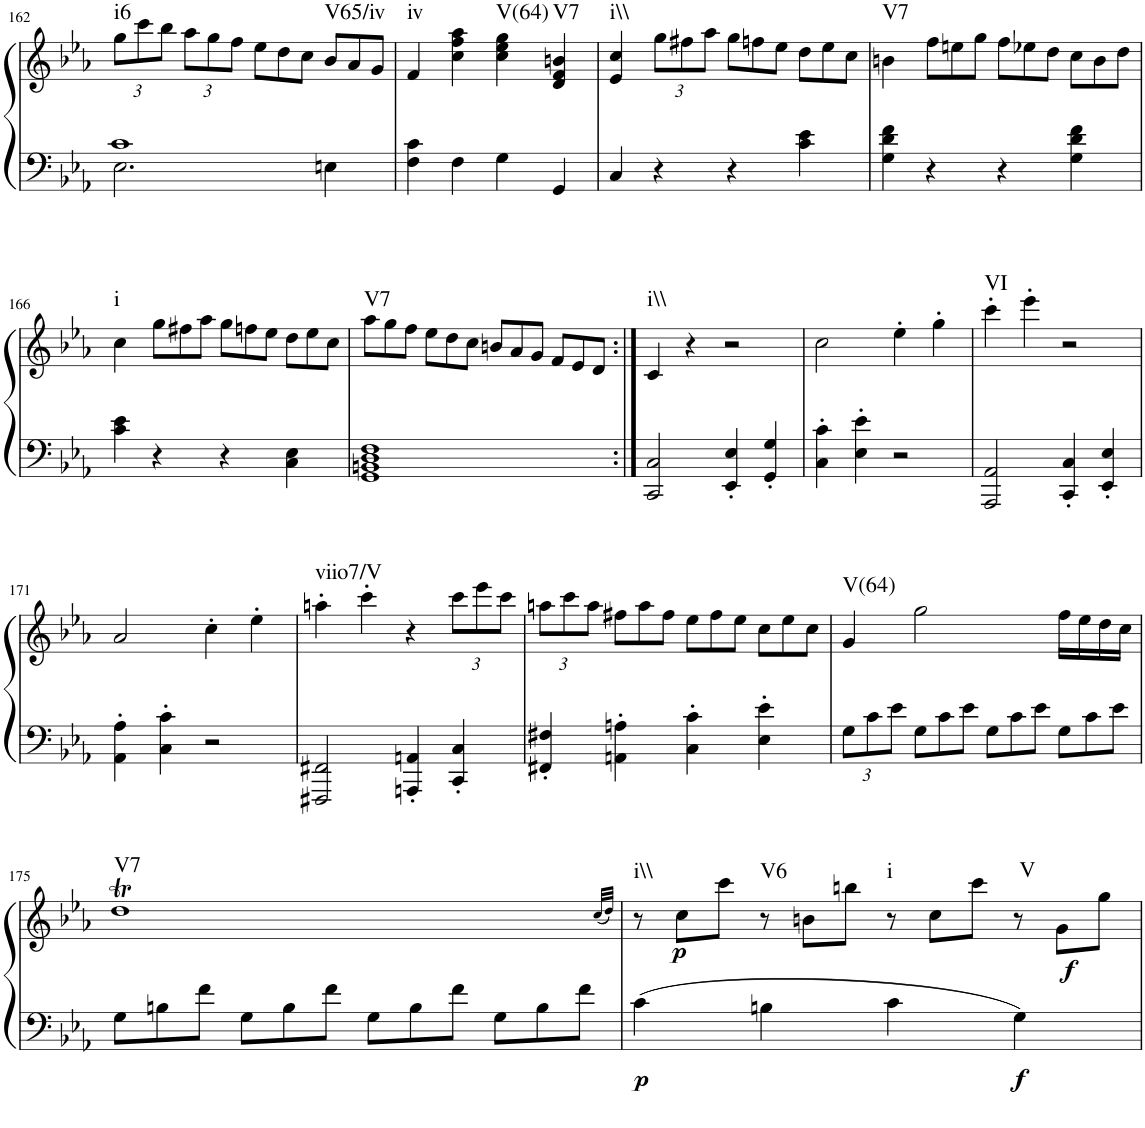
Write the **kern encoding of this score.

**kern	**kern	**dynam	**harte
*part1	*part1	*part1	*part1
*staff2	*staff1	*staff1/2	*
*I"Piano	*	*	*
*I'Pno.	*	*	*
!!LO:PB:g=z
*clefF4	*clefG2	*	*
*k[b-e-a-]	*k[b-e-a-]	*	*
*M4/4	*M4/4	*	*
*met(c)	*met(c)	*	*
=162	=162	=162	=162
*^	*	*	*
*	*	*Xbrackettup	*	*
!	!	!	!	!LO:H:kt=i6
1c	2.E-\	12gg\L	.	N
.	.	12ccc\	.	.
.	.	12bb-\J	.	.
.	.	12aa-\L	.	.
.	.	12gg\	.	.
.	.	12ff\J	.	.
*	*	*Xtuplet	*	*
.	.	12ee-\L	.	.
.	.	12dd\	.	.
.	.	12cc\J	.	.
!	!	!	!	!LO:H:kt=V65/iv
.	4En\	12b-/L	.	N
.	.	12a-/	.	.
.	.	12g/J	.	.
*v	*v	*	*	*
=163	=163	=163	=163
!	!	!	!LO:H:kt=iv
4F\ 4c\	4f/	.	N
4F\	4cc\ 4ff\ 4aa-\	.	.
!	!	!	!LO:H:kt=V(64)
4G\	4cc\ 4ee-\ 4gg\	.	N
!	!	!	!LO:H:kt=V7
4GG/	4d/ 4f/ 4bn/	.	N
=164	=164	=164	=164
!	!	!	!LO:H:kt=i\\
4C/	4e-/ 4cc/	.	N
*	*tuplet	*	*
4r	12gg\L	.	.
.	12ff#X\	.	.
.	12aa-\J	.	.
*	*Xtuplet	*	*
4r	12gg\L	.	.
.	12ffn\	.	.
.	12ee-\J	.	.
4c\ 4e-\	12dd\L	.	.
.	12ee-\	.	.
.	12cc\J	.	.
=165	=165	=165	=165
!	!	!	!LO:H:kt=V7
4G\ 4d\ 4f\	4bn\	.	N
4r	12ff\L	.	.
.	12een\	.	.
.	12gg\J	.	.
4r	12ff\L	.	.
.	12ee-X\	.	.
.	12dd\J	.	.
4G\ 4d\ 4f\	12cc\L	.	.
.	12b\	.	.
.	12dd\J	.	.
!!LO:LB:g=z
=166	=166	=166	=166
!	!	!	!LO:H:kt=i
4c\ 4e-\	4cc\	.	N
4r	12gg\L	.	.
.	12ff#X\	.	.
.	12aa-\J	.	.
4r	12gg\L	.	.
.	12ffn\	.	.
.	12ee-\J	.	.
4C\ 4E-\	12dd\L	.	.
.	12ee-\	.	.
.	12cc\J	.	.
=167	=167	=167	=167
!	!	!	!LO:H:kt=V7
1GG 1BBn 1D 1F	12aa-\L	.	N
.	12gg\	.	.
.	12ff\J	.	.
.	12ee-\L	.	.
.	12dd\	.	.
.	12cc\J	.	.
.	12bn/L	.	.
.	12a-/	.	.
.	12g/J	.	.
.	12f/L	.	.
.	12e-/	.	.
.	12d/J	.	.
=168:|!	=168:|!	=168:|!	=168:|!
!	!	!	!LO:H:kt=i\\
2CC/ 2C/	4c/	.	N
.	4r	.	.
4EE-/' 4E-/'	2r	.	.
4GG/' 4G/'	.	.	.
=169	=169	=169	=169
4C\' 4c\'	2cc\	.	.
4E-\' 4e-\'	.	.	.
2r	4ee-'\	.	.
.	4gg'\	.	.
=170	=170	=170	=170
!	!	!	!LO:H:kt=VI
2AAA-/ 2AA-/	4ccc'\	.	N
.	4eee-'\	.	.
4CC/' 4C/'	2r	.	.
4EE-/' 4E-/'	.	.	.
!!LO:LB:g=z
=171	=171	=171	=171
4AA-\' 4A-\'	2a-/	.	.
4C\' 4c\'	.	.	.
2r	4cc'\	.	.
.	4ee-'\	.	.
=172	=172	=172	=172
!	!	!	!LO:H:kt=viio7/V
2FFF#X/ 2FF#X/	4aan'\	.	N
.	4ccc'\	.	.
4AAAn/' 4AAn/'	4r	.	.
*	*tuplet	*	*
4CC/' 4C/'	12ccc\L	.	.
.	12eee-\	.	.
.	12ccc\J	.	.
=173	=173	=173	=173
4FF#X/' 4F#X/'	12aan\L	.	.
.	12ccc\	.	.
.	12aa\J	.	.
*	*Xtuplet	*	*
4AAn\' 4An\'	12ff#X\L	.	.
.	12aa\	.	.
.	12ff#\J	.	.
4C\' 4c\'	12ee-\L	.	.
.	12ff#\	.	.
.	12ee-\J	.	.
4E-\' 4e-\'	12cc\L	.	.
.	12ee-\	.	.
.	12cc\J	.	.
=174	=174	=174	=174
*Xbrackettup	*	*	*
!	!	!	!LO:H:kt=V(64)
12G\L	4g/	.	N
12c\	.	.	.
12e-\J	.	.	.
*Xtuplet	*	*	*
12G\L	2gg\	.	.
12c\	.	.	.
12e-\J	.	.	.
12G\L	.	.	.
12c\	.	.	.
12e-\J	.	.	.
12G\L	16ff\LL	.	.
.	16ee-\	.	.
12c\	.	.	.
.	16dd\	.	.
12e-\J	.	.	.
.	16cc\JJ	.	.
!!LO:LB:g=z
=175	=175	=175	=175
!	!	!	!LO:H:kt=V7
12G\L	1ddt	.	N
12Bn\	.	.	.
12f\J	.	.	.
12G\L	.	.	.
12B\	.	.	.
12f\J	.	.	.
12G\L	.	.	.
12B\	.	.	.
12f\J	.	.	.
12G\L	.	.	.
12B\	.	.	.
12f\J	.	.	.
.	(32qcc/LLL	.	.
.	32qdd/JJJ)	.	.
=176	=176	=176	=176
!	!	!LO:DY:b=2	!LO:H:kt=i\\
4c\	12r	p	N
!	!	!LO:DY:b	!
.	12cc\L	p	.
.	12ccc\J	.	.
*	*tuplet	*	*
*	*brackettup	*	*
!	!	!	!LO:H:kt=V6
4Bn\	12r	.	N
.	12bn\L	.	.
.	12bbn\J	.	.
!	!	!	!LO:H:kt=i
4c\	12r	.	N
.	12cc\L	.	.
.	12ccc\J	.	.
!	!	!LO:DY:b=2	!LO:H:kt=V
4G\	12r	f	N
!	!	!LO:DY:b	!
.	12g\L	f	.
.	12gg\J	.	.
=	=	=	=
*-	*-	*-	*-
